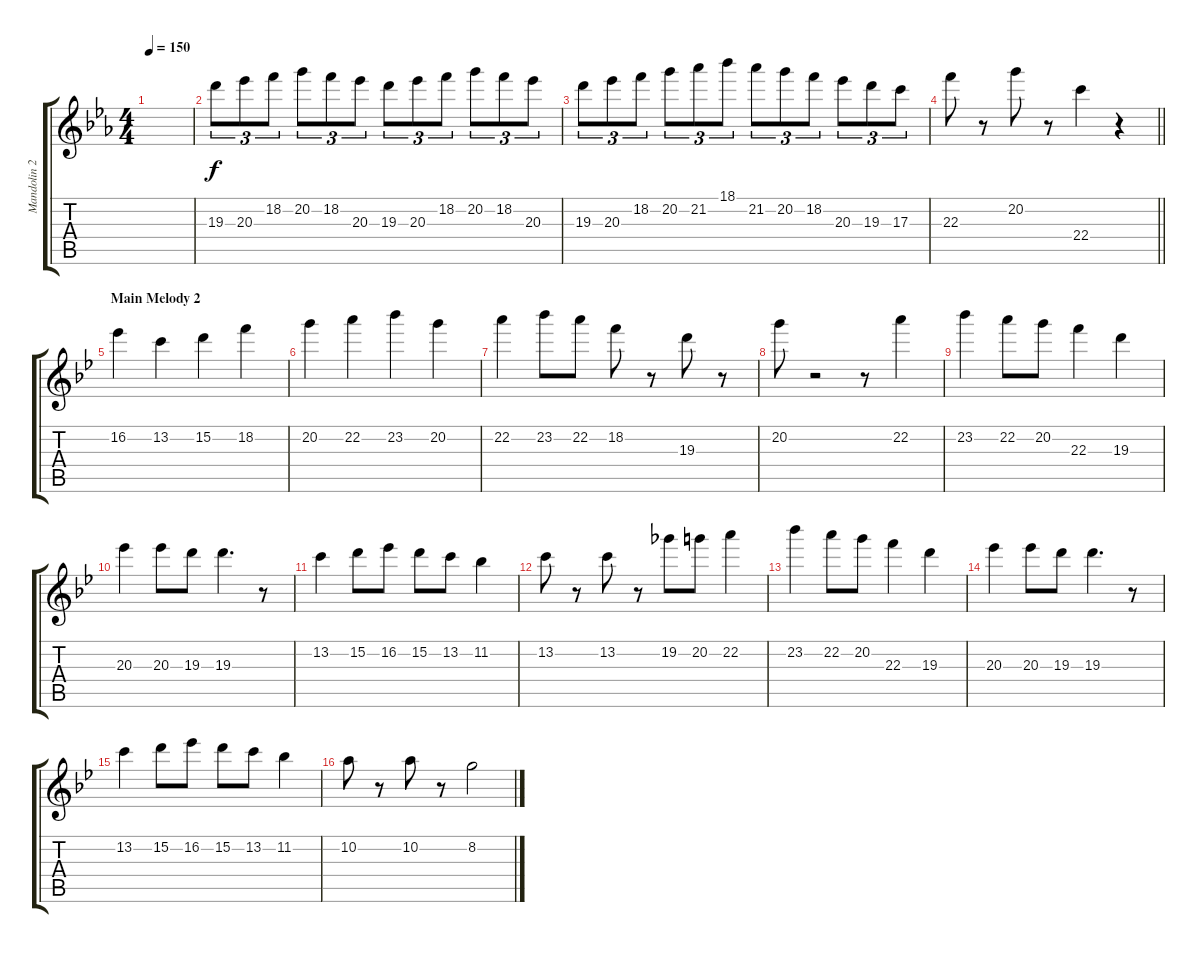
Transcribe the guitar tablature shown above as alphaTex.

\track ("Mandolin 2 (Melody)" "Mandolin 2") {instrument acousticguitarnylon}
\staff {score tabs}
\tuning (E4 B3 G3 D3 A2 E2) {hide}
\ts (4 4)
\tempo 150
\clef g2
\ks cminor
|
19.3.8{tu (3 2) volume 11 balance 11} 20.3.8{tu (3 2)} 18.2.8{tu (3 2)} 20.2.8{tu (3 2)} 18.2.8{tu (3 2)} 20.3.8{tu (3 2)} 19.3.8{tu (3 2)} 20.3.8{tu (3 2)} 18.2.8{tu (3 2)} 20.2.8{tu (3 2)} 18.2.8{tu (3 2)} 20.3.8{tu (3 2)} |
19.3.8{tu (3 2)} 20.3.8{tu (3 2)} 18.2.8{tu (3 2)} 20.2.8{tu (3 2)} 21.2.8{tu (3 2)} 18.1.8{tu (3 2)} 21.2.8{tu (3 2)} 20.2.8{tu (3 2)} 18.2.8{tu (3 2)} 20.3.8{tu (3 2)} 19.3.8{tu (3 2)} 17.3.8{tu (3 2)} |
\barLineRight lightlight
22.3.8 r.8 20.2.8 r.8 22.4.4 r.4 |
\section ("" "Main Melody 2")
\ks gminor
16.2.4{volume 10} 13.2.4 15.2.4 18.2.4 |
20.2.4 22.2.4 23.2.4 20.2.4 |
22.2.4 23.2.8 22.2.8 18.2.8 r.8 19.3.8 r.8 |
20.2.8 r.2 r.8 22.2.4 |
23.2.4 22.2.8 20.2.8 22.3.4 19.3.4 |
20.3.4 20.3.8 19.3.8 19.3.4{d} r.8 |
13.2.4 15.2.8 16.2.8 15.2.8 13.2.8 11.2.4 |
13.2.8 r.8 13.2.8 r.8 19.2.8 20.2.8 22.2.4 |
23.2.4 22.2.8 20.2.8 22.3.4 19.3.4 |
20.3.4 20.3.8 19.3.8 19.3.4{d} r.8 |
13.2.4 15.2.8 16.2.8 15.2.8 13.2.8 11.2.4 |
10.2.8 r.8 10.2.8 r.8 8.2.2
